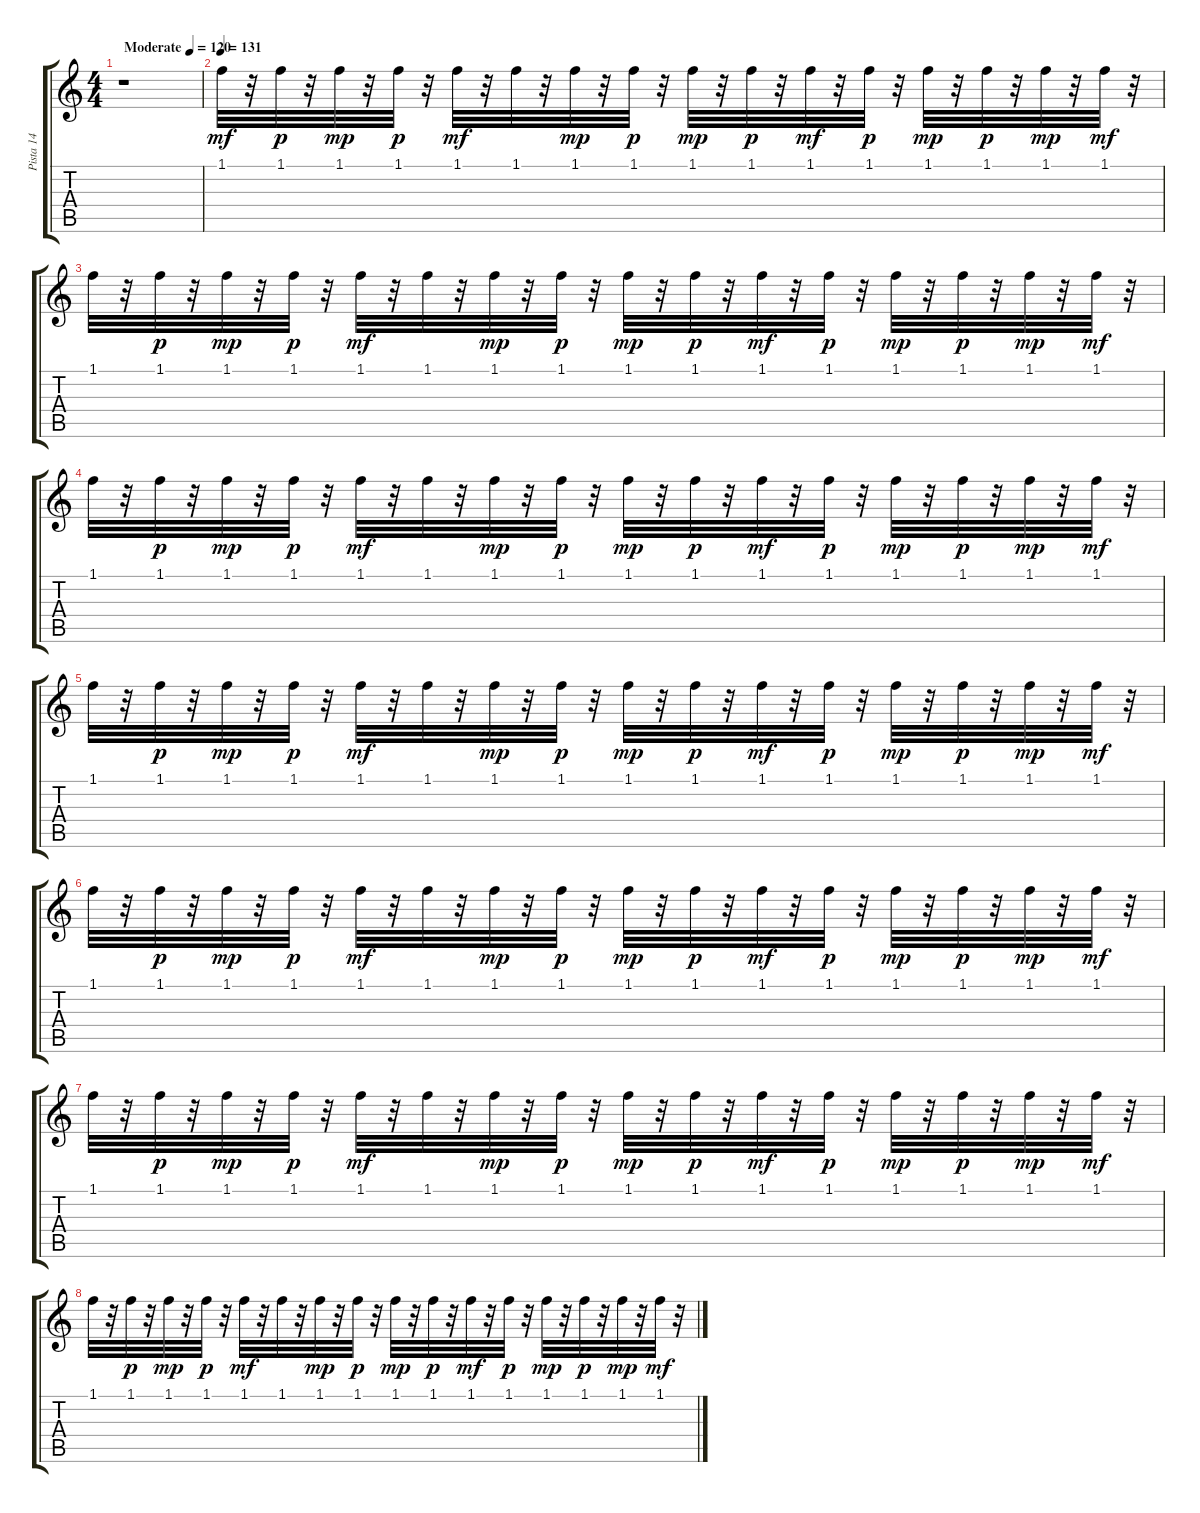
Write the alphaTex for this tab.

\track ("Pista 14" "Pista 14") {instrument overdrivenguitar}
\staff {score tabs}
\tuning (E4 B3 G3 D3 A2 E2) {hide}
\ts (4 4)
\tempo (120 "Moderate")
\clef g2
\ks c
r.1{dy mf instrument overdrivenguitar} |
\tempo 131
1.1.32 r.32 1.1.32{dy p} r.32 1.1.32{dy mp} r.32 1.1.32{dy p} r.32 1.1.32{dy mf} r.32 1.1.32 r.32 1.1.32{dy mp} r.32 1.1.32{dy p} r.32 1.1.32{dy mp} r.32 1.1.32{dy p} r.32 1.1.32{dy mf} r.32 1.1.32{dy p} r.32 1.1.32{dy mp} r.32 1.1.32{dy p} r.32 1.1.32{dy mp} r.32 1.1.32{dy mf} r.32 |
1.1.32 r.32 1.1.32{dy p} r.32 1.1.32{dy mp} r.32 1.1.32{dy p} r.32 1.1.32{dy mf} r.32 1.1.32 r.32 1.1.32{dy mp} r.32 1.1.32{dy p} r.32 1.1.32{dy mp} r.32 1.1.32{dy p} r.32 1.1.32{dy mf} r.32 1.1.32{dy p} r.32 1.1.32{dy mp} r.32 1.1.32{dy p} r.32 1.1.32{dy mp} r.32 1.1.32{dy mf} r.32 |
1.1.32 r.32 1.1.32{dy p} r.32 1.1.32{dy mp} r.32 1.1.32{dy p} r.32 1.1.32{dy mf} r.32 1.1.32 r.32 1.1.32{dy mp} r.32 1.1.32{dy p} r.32 1.1.32{dy mp} r.32 1.1.32{dy p} r.32 1.1.32{dy mf} r.32 1.1.32{dy p} r.32 1.1.32{dy mp} r.32 1.1.32{dy p} r.32 1.1.32{dy mp} r.32 1.1.32{dy mf} r.32 |
1.1.32 r.32 1.1.32{dy p} r.32 1.1.32{dy mp} r.32 1.1.32{dy p} r.32 1.1.32{dy mf} r.32 1.1.32 r.32 1.1.32{dy mp} r.32 1.1.32{dy p} r.32 1.1.32{dy mp} r.32 1.1.32{dy p} r.32 1.1.32{dy mf} r.32 1.1.32{dy p} r.32 1.1.32{dy mp} r.32 1.1.32{dy p} r.32 1.1.32{dy mp} r.32 1.1.32{dy mf} r.32 |
1.1.32 r.32 1.1.32{dy p} r.32 1.1.32{dy mp} r.32 1.1.32{dy p} r.32 1.1.32{dy mf} r.32 1.1.32 r.32 1.1.32{dy mp} r.32 1.1.32{dy p} r.32 1.1.32{dy mp} r.32 1.1.32{dy p} r.32 1.1.32{dy mf} r.32 1.1.32{dy p} r.32 1.1.32{dy mp} r.32 1.1.32{dy p} r.32 1.1.32{dy mp} r.32 1.1.32{dy mf} r.32 |
1.1.32 r.32 1.1.32{dy p} r.32 1.1.32{dy mp} r.32 1.1.32{dy p} r.32 1.1.32{dy mf} r.32 1.1.32 r.32 1.1.32{dy mp} r.32 1.1.32{dy p} r.32 1.1.32{dy mp} r.32 1.1.32{dy p} r.32 1.1.32{dy mf} r.32 1.1.32{dy p} r.32 1.1.32{dy mp} r.32 1.1.32{dy p} r.32 1.1.32{dy mp} r.32 1.1.32{dy mf} r.32 |
1.1.32 r.32 1.1.32{dy p} r.32 1.1.32{dy mp} r.32 1.1.32{dy p} r.32 1.1.32{dy mf} r.32 1.1.32 r.32 1.1.32{dy mp} r.32 1.1.32{dy p} r.32 1.1.32{dy mp} r.32 1.1.32{dy p} r.32 1.1.32{dy mf} r.32 1.1.32{dy p} r.32 1.1.32{dy mp} r.32 1.1.32{dy p} r.32 1.1.32{dy mp} r.32 1.1.32{dy mf} r.32
